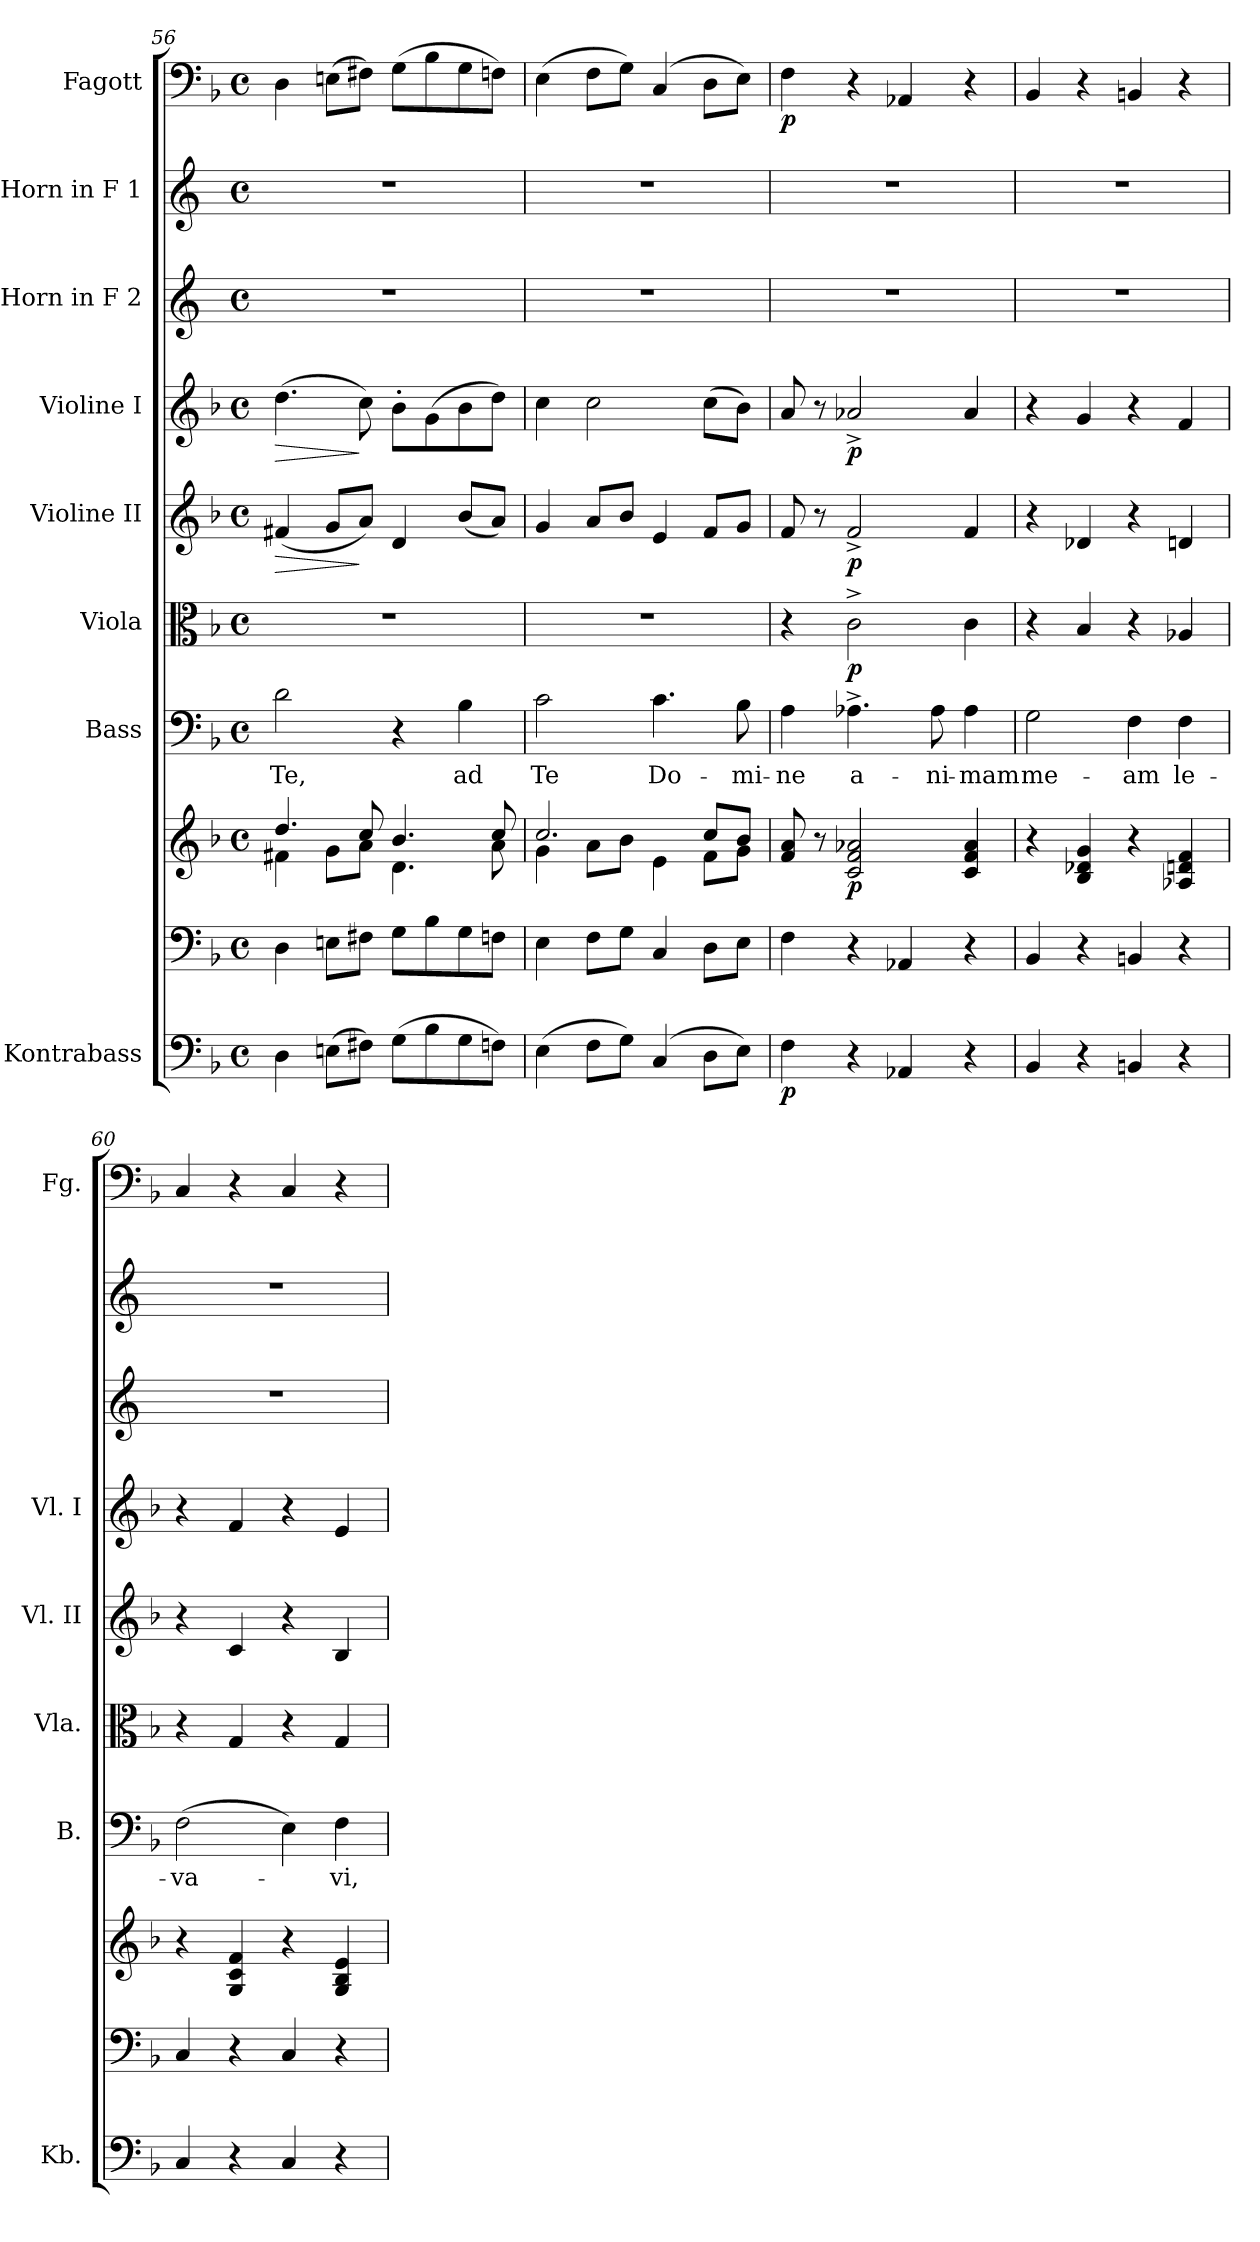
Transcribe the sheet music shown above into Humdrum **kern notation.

**kern	**dynam	**kern	**kern	**dynam	**kern	**text	**kern	**dynam	**kern	**dynam	**kern	**dynam	**kern	**kern	**kern	**dynam
*part9	*part9	*part8	*part8	*part8	*part7	*part7	*part6	*part6	*part5	*part5	*part4	*part4	*part3	*part2	*part1	*part1
*staff10	*staff10	*staff9	*staff8	*staff8/9	*staff7	*staff7	*staff6	*staff6	*staff5	*staff5	*staff4	*staff4	*staff3	*staff2	*staff1	*staff1
*I"Kontrabass	*	*	*	*	*I"Bass	*	*I"Viola	*	*I"Violine II	*	*I"Violine I	*	*I"Horn in F 2	*I"Horn in F 1	*I"Fagott	*
*I'Kb.	*	*	*	*	*I'B.	*	*I'Vla.	*	*I'Vl. II	*	*I'Vl. I	*	*	*	*I'Fg.	*
!!LO:PB:g=z
*clefF4	*	*clefF4	*clefG2	*	*clefF4	*	*clefC3	*	*clefG2	*	*clefG2	*	*clefG2	*clefG2	*clefF4	*
*ITrd7c12	*	*	*	*	*	*	*	*	*	*	*	*	*ITrd4c7	*ITrd4c7	*	*
*k[b-]	*	*k[b-]	*k[b-]	*	*k[b-]	*	*k[b-]	*	*k[b-]	*	*k[b-]	*	*k[b-]	*k[b-]	*k[b-]	*
*F:	*	*F:	*F:	*	*F:	*	*F:	*	*F:	*	*F:	*	*F:	*F:	*F:	*
*M4/4	*	*M4/4	*M4/4	*	*M4/4	*	*M4/4	*	*M4/4	*	*M4/4	*	*M4/4	*M4/4	*M4/4	*
*met(c)	*	*met(c)	*met(c)	*	*met(c)	*	*met(c)	*	*met(c)	*	*met(c)	*	*met(c)	*met(c)	*met(c)	*
=56	=56	=56	=56	=56	=56	=56	=56	=56	=56	=56	=56	=56	=56	=56	=56	=56
*	*	*	*^	*	*	*	*	*	*	*	*	*	*	*	*	*
!	!	!	!	!	!	!	!LO:LY:b	!	!	!	!LO:HP:b	!	!LO:HP:b	!	!	!	!
4DD\	.	4D\	4.dd/	4f#X\	.	2d\	Te,	1r	.	(<4f#X/	>	(>4.dd\	>	1r	1r	4D\	.
(>8EEn\L	.	8En\L	.	8g\L	.	.	.	.	.	8g/L	.	.	.	.	.	(>8En\L	.
8FF#X\J)	.	8F#X\J	8cc/	8a\J	.	.	.	.	.	8a/J)	]	8cc\)	]	.	.	8F#X\J)	.
(>8GG\L	.	8G\L	4.b-/	4.d\	.	4r	.	.	.	4d/	.	8b-'>\L	.	.	.	(>8G\L	.
8BB-\	.	8B-\	.	.	.	.	.	.	.	.	.	(>8g\	.	.	.	8B-\	.
!	!	!	!	!	!	!	!LO:LY:b	!	!	!	!	!	!	!	!	!	!
8GG\	.	8G\	.	.	.	4B-\	ad	.	.	(<8b-/L	.	8b-\	.	.	.	8G\	.
8FFn\J)	.	8Fn\J	8cc/	8a\	.	.	.	.	.	8a/J)	.	8dd\J)	.	.	.	8Fn\J)	.
=57	=57	=57	=57	=57	=57	=57	=57	=57	=57	=57	=57	=57	=57	=57	=57	=57	=57
!	!	!	!	!	!	!	!LO:LY:b	!	!	!	!	!	!	!	!	!	!
(>4EE\	.	4E\	2.cc/	4g\	.	2c\	Te	1r	.	4g/	.	4cc\	.	1r	1r	(>4E\	.
8FF\L	.	8F\L	.	8a\L	.	.	.	.	.	8a/L	.	2cc\	.	.	.	8F\L	.
8GG\J)	.	8G\J	.	8b-\J	.	.	.	.	.	8b-/J	.	.	.	.	.	8G\J)	.
!	!	!	!	!	!	!	!LO:LY:b	!	!	!	!	!	!	!	!	!	!
(4CC/	.	4C/	.	4e\	.	4.c\	Do-	.	.	4e/	.	.	.	.	.	(4C/	.
8DD\L	.	8D\L	8cc/L	8f\L	.	.	.	.	.	8f/L	.	(>8cc\L	.	.	.	8D\L	.
!	!	!	!	!	!	!	!LO:LY:b	!	!	!	!	!	!	!	!	!	!
8EE\J)	.	8E\J	8b-/J	8g\J	.	8B-\	-mi-	.	.	8g/J	.	8b-\J)	.	.	.	8E\J)	.
=58	=58	=58	=58	=58	=58	=58	=58	=58	=58	=58	=58	=58	=58	=58	=58	=58	=58
!	!LO:DY:b	!	!	!	!	!	!LO:LY:b	!	!	!	!	!	!	!	!	!	!LO:DY:b
*	*	*	*v	*v	*	*	*	*	*	*	*	*	*	*	*	*	*
4FF\	p	4F\	8f/ 8a/	.	4A\	-ne	4r	.	8f/	.	8a/	.	1r	1r	4F\	p
.	.	.	8r	.	.	.	.	.	8r	.	8r	.	.	.	.	.
!	!	!	!	!LO:DY:b	!	!LO:LY:b	!	!LO:DY:b	!	!LO:DY:b	!	!LO:DY:b	!	!	!	!
4r	.	4r	2c/ 2f/ 2a-X/	p	4.A-X^>\	a-	2c^>\	p	2f^</	p	2a-X^</	p	.	.	4r	.
4AAA-X/	.	4AA-X/	.	.	.	.	.	.	.	.	.	.	.	.	4AA-X/	.
!	!	!	!	!	!	!LO:LY:b	!	!	!	!	!	!	!	!	!	!
.	.	.	.	.	8A-\	-ni-	.	.	.	.	.	.	.	.	.	.
!	!	!	!	!	!	!LO:LY:b	!	!	!	!	!	!	!	!	!	!
4r	.	4r	4c/ 4f/ 4a-/	.	4A-\	-mam	4c\	.	4f/	.	4a-/	.	.	.	4r	.
=59	=59	=59	=59	=59	=59	=59	=59	=59	=59	=59	=59	=59	=59	=59	=59	=59
!	!	!	!	!	!	!LO:LY:b	!	!	!	!	!	!	!	!	!	!
4BBB-/	.	4BB-/	4r	.	2G\	me-	4r	.	4r	.	4r	.	1r	1r	4BB-/	.
4r	.	4r	4B-/ 4d-X/ 4g/	.	.	.	4B-/	.	4d-X/	.	4g/	.	.	.	4r	.
!	!	!	!	!	!	!LO:LY:b	!	!	!	!	!	!	!	!	!	!
4BBBn/	.	4BBn/	4r	.	4F\	-am	4r	.	4r	.	4r	.	.	.	4BBn/	.
!	!	!	!	!	!	!LO:LY:b	!	!	!	!	!	!	!	!	!	!
4r	.	4r	4A-X/ 4dn/ 4f/	.	4F\	le-	4A-X/	.	4dn/	.	4f/	.	.	.	4r	.
=60	=60	=60	=60	=60	=60	=60	=60	=60	=60	=60	=60	=60	=60	=60	=60	=60
!	!	!	!	!	!	!LO:LY:b	!	!	!	!	!	!	!	!	!	!
4CC/	.	4C/	4r	.	(>2F\	-va-	4r	.	4r	.	4r	.	1r	1r	4C/	.
4r	.	4r	4G/ 4c/ 4f/	.	.	.	4G/	.	4c/	.	4f/	.	.	.	4r	.
4CC/	.	4C/	4r	.	4E\)	.	4r	.	4r	.	4r	.	.	.	4C/	.
!	!	!	!	!	!	!LO:LY:b	!	!	!	!	!	!	!	!	!	!
4r	.	4r	4G/ 4B-/ 4e/	.	4F\	-vi,	4G/	.	4B-/	.	4e/	.	.	.	4r	.
=	=	=	=	=	=	=	=	=	=	=	=	=	=	=	=	=
*-	*-	*-	*-	*-	*-	*-	*-	*-	*-	*-	*-	*-	*-	*-	*-	*-
